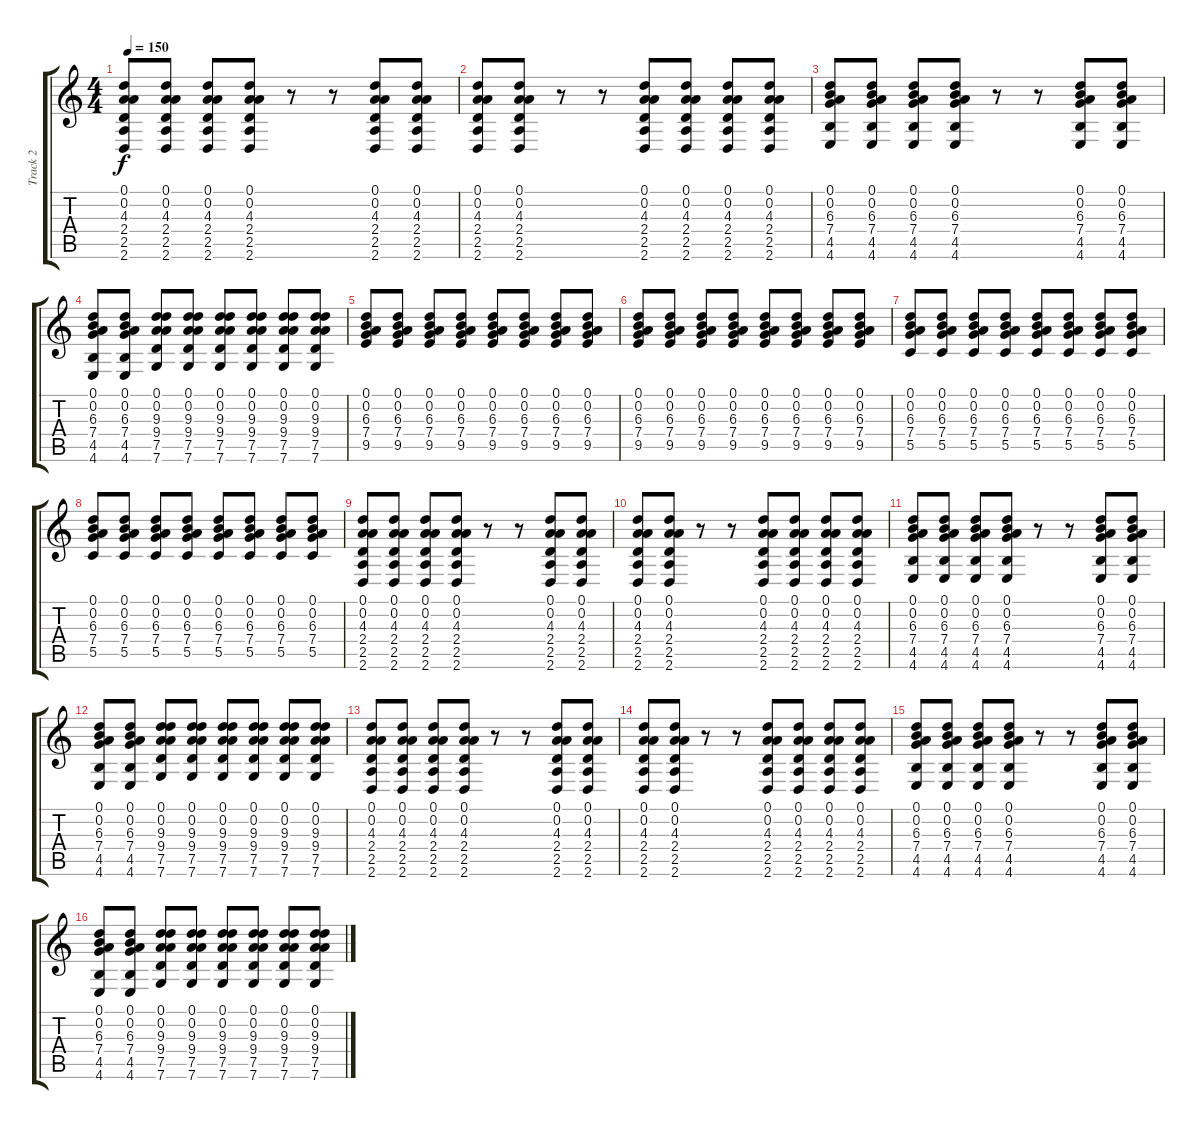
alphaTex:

\track ("Track 2" "Track 2") {instrument distortionguitar}
\staff {score tabs}
\tuning (D4 A3 F3 C3 G2 C2) {hide}
\ts (4 4)
\tempo 150
\clef g2
\ks c
(0.1 0.2 4.3 2.4 2.5 2.6).8{dy f} (0.1 0.2 4.3 2.4 2.5 2.6).8 (0.1 0.2 4.3 2.4 2.5 2.6).8 (0.1 0.2 4.3 2.4 2.5 2.6).8 r.8 r.8 (0.1 0.2 4.3 2.4 2.5 2.6).8 (0.1 0.2 4.3 2.4 2.5 2.6).8 |
(0.1 0.2 4.3 2.4 2.5 2.6).8 (0.1 0.2 4.3 2.4 2.5 2.6).8 r.8 r.8 (0.1 0.2 4.3 2.4 2.5 2.6).8 (0.1 0.2 4.3 2.4 2.5 2.6).8 (0.1 0.2 4.3 2.4 2.5 2.6).8 (0.1 0.2 4.3 2.4 2.5 2.6).8 |
(0.1 0.2 6.3 7.4 4.5 4.6).8 (0.1 0.2 6.3 7.4 4.5 4.6).8 (0.1 0.2 6.3 7.4 4.5 4.6).8 (0.1 0.2 6.3 7.4 4.5 4.6).8 r.8 r.8 (0.1 0.2 6.3 7.4 4.5 4.6).8 (0.1 0.2 6.3 7.4 4.5 4.6).8 |
(0.1 0.2 6.3 7.4 4.5 4.6).8 (0.1 0.2 6.3 7.4 4.5 4.6).8 (0.1 0.2 9.3 9.4 7.5 7.6).8 (0.1 0.2 9.3 9.4 7.5 7.6).8 (0.1 0.2 9.3 9.4 7.5 7.6).8 (0.1 0.2 9.3 9.4 7.5 7.6).8 (0.1 0.2 9.3 9.4 7.5 7.6).8 (0.1 0.2 9.3 9.4 7.5 7.6).8 |
(0.1 0.2 6.3 7.4 9.5).8 (0.1 0.2 6.3 7.4 9.5).8 (0.1 0.2 6.3 7.4 9.5).8 (0.1 0.2 6.3 7.4 9.5).8 (0.1 0.2 6.3 7.4 9.5).8 (0.1 0.2 6.3 7.4 9.5).8 (0.1 0.2 6.3 7.4 9.5).8 (0.1 0.2 6.3 7.4 9.5).8 |
(0.1 0.2 6.3 7.4 9.5).8 (0.1 0.2 6.3 7.4 9.5).8 (0.1 0.2 6.3 7.4 9.5).8 (0.1 0.2 6.3 7.4 9.5).8 (0.1 0.2 6.3 7.4 9.5).8 (0.1 0.2 6.3 7.4 9.5).8 (0.1 0.2 6.3 7.4 9.5).8 (0.1 0.2 6.3 7.4 9.5).8 |
(0.1 0.2 6.3 7.4 5.5).8 (0.1 0.2 6.3 7.4 5.5).8 (0.1 0.2 6.3 7.4 5.5).8 (0.1 0.2 6.3 7.4 5.5).8 (0.1 0.2 6.3 7.4 5.5).8 (0.1 0.2 6.3 7.4 5.5).8 (0.1 0.2 6.3 7.4 5.5).8 (0.1 0.2 6.3 7.4 5.5).8 |
(0.1 0.2 6.3 7.4 5.5).8 (0.1 0.2 6.3 7.4 5.5).8 (0.1 0.2 6.3 7.4 5.5).8 (0.1 0.2 6.3 7.4 5.5).8 (0.1 0.2 6.3 7.4 5.5).8 (0.1 0.2 6.3 7.4 5.5).8 (0.1 0.2 6.3 7.4 5.5).8 (0.1 0.2 6.3 7.4 5.5).8 |
(0.1 0.2 4.3 2.4 2.5 2.6).8 (0.1 0.2 4.3 2.4 2.5 2.6).8 (0.1 0.2 4.3 2.4 2.5 2.6).8 (0.1 0.2 4.3 2.4 2.5 2.6).8 r.8 r.8 (0.1 0.2 4.3 2.4 2.5 2.6).8 (0.1 0.2 4.3 2.4 2.5 2.6).8 |
(0.1 0.2 4.3 2.4 2.5 2.6).8 (0.1 0.2 4.3 2.4 2.5 2.6).8 r.8 r.8 (0.1 0.2 4.3 2.4 2.5 2.6).8 (0.1 0.2 4.3 2.4 2.5 2.6).8 (0.1 0.2 4.3 2.4 2.5 2.6).8 (0.1 0.2 4.3 2.4 2.5 2.6).8 |
(0.1 0.2 6.3 7.4 4.5 4.6).8 (0.1 0.2 6.3 7.4 4.5 4.6).8 (0.1 0.2 6.3 7.4 4.5 4.6).8 (0.1 0.2 6.3 7.4 4.5 4.6).8 r.8 r.8 (0.1 0.2 6.3 7.4 4.5 4.6).8 (0.1 0.2 6.3 7.4 4.5 4.6).8 |
(0.1 0.2 6.3 7.4 4.5 4.6).8 (0.1 0.2 6.3 7.4 4.5 4.6).8 (0.1 0.2 9.3 9.4 7.5 7.6).8 (0.1 0.2 9.3 9.4 7.5 7.6).8 (0.1 0.2 9.3 9.4 7.5 7.6).8 (0.1 0.2 9.3 9.4 7.5 7.6).8 (0.1 0.2 9.3 9.4 7.5 7.6).8 (0.1 0.2 9.3 9.4 7.5 7.6).8 |
(0.1 0.2 4.3 2.4 2.5 2.6).8 (0.1 0.2 4.3 2.4 2.5 2.6).8 (0.1 0.2 4.3 2.4 2.5 2.6).8 (0.1 0.2 4.3 2.4 2.5 2.6).8 r.8 r.8 (0.1 0.2 4.3 2.4 2.5 2.6).8 (0.1 0.2 4.3 2.4 2.5 2.6).8 |
(0.1 0.2 4.3 2.4 2.5 2.6).8 (0.1 0.2 4.3 2.4 2.5 2.6).8 r.8 r.8 (0.1 0.2 4.3 2.4 2.5 2.6).8 (0.1 0.2 4.3 2.4 2.5 2.6).8 (0.1 0.2 4.3 2.4 2.5 2.6).8 (0.1 0.2 4.3 2.4 2.5 2.6).8 |
(0.1 0.2 6.3 7.4 4.5 4.6).8 (0.1 0.2 6.3 7.4 4.5 4.6).8 (0.1 0.2 6.3 7.4 4.5 4.6).8 (0.1 0.2 6.3 7.4 4.5 4.6).8 r.8 r.8 (0.1 0.2 6.3 7.4 4.5 4.6).8 (0.1 0.2 6.3 7.4 4.5 4.6).8 |
(0.1 0.2 6.3 7.4 4.5 4.6).8 (0.1 0.2 6.3 7.4 4.5 4.6).8 (0.1 0.2 9.3 9.4 7.5 7.6).8 (0.1 0.2 9.3 9.4 7.5 7.6).8 (0.1 0.2 9.3 9.4 7.5 7.6).8 (0.1 0.2 9.3 9.4 7.5 7.6).8 (0.1 0.2 9.3 9.4 7.5 7.6).8 (0.1 0.2 9.3 9.4 7.5 7.6).8
